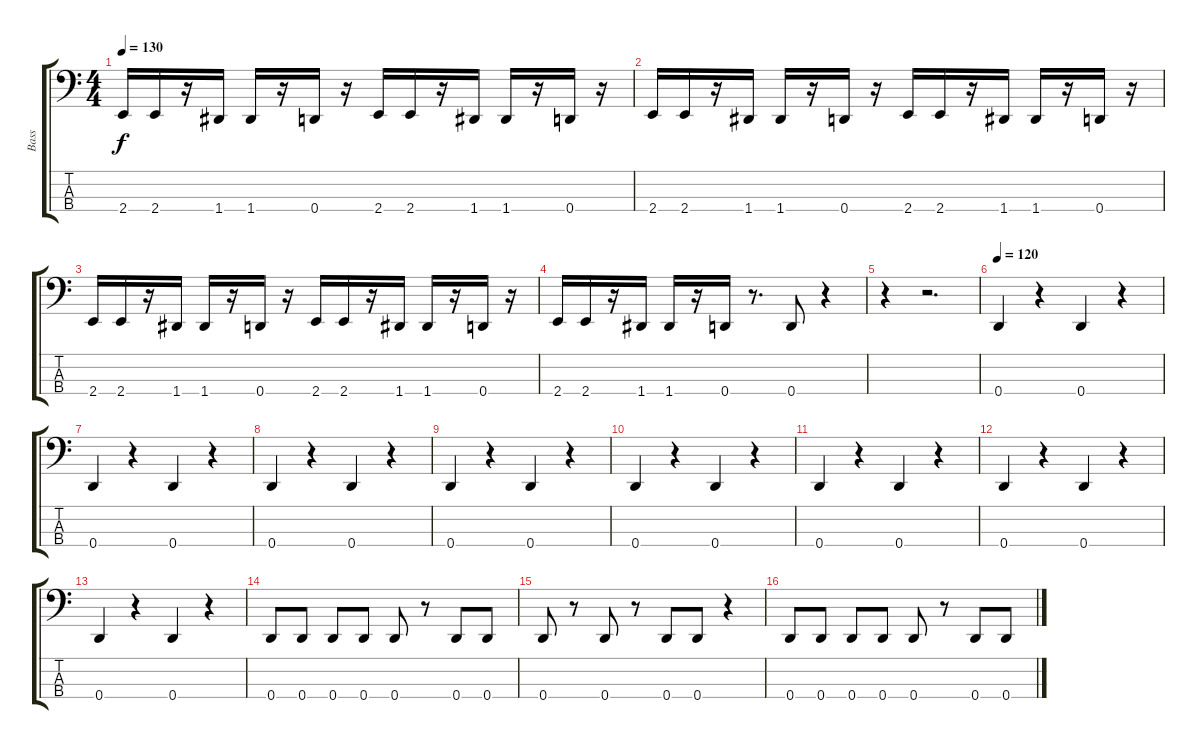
\track ("Bass" "Bass") {instrument electricbasspick}
\staff {score tabs}
\tuning (G2 D2 A1 D1) {hide}
\ts (4 4)
\tempo 130
\clef f4
\ks c
2.4.16{dy f} 2.4.16 r.16 1.4.16 1.4.16 r.16 0.4.16 r.16 2.4.16 2.4.16 r.16 1.4.16 1.4.16 r.16 0.4.16 r.16 |
2.4.16 2.4.16 r.16 1.4.16 1.4.16 r.16 0.4.16 r.16 2.4.16 2.4.16 r.16 1.4.16 1.4.16 r.16 0.4.16 r.16 |
2.4.16 2.4.16 r.16 1.4.16 1.4.16 r.16 0.4.16 r.16 2.4.16 2.4.16 r.16 1.4.16 1.4.16 r.16 0.4.16 r.16 |
2.4.16 2.4.16 r.16 1.4.16 1.4.16 r.16 0.4.16 r.8{d} 0.4.8 r.4 |
r.4 r.2{d} |
\tempo 120
0.4.4 r.4 0.4.4 r.4 |
0.4.4 r.4 0.4.4 r.4 |
0.4.4 r.4 0.4.4 r.4 |
0.4.4 r.4 0.4.4 r.4 |
0.4.4 r.4 0.4.4 r.4 |
0.4.4 r.4 0.4.4 r.4 |
0.4.4 r.4 0.4.4 r.4 |
0.4.4 r.4 0.4.4 r.4 |
0.4.8 0.4.8 0.4.8 0.4.8 0.4.8 r.8 0.4.8 0.4.8 |
0.4.8 r.8 0.4.8 r.8 0.4.8 0.4.8 r.4 |
0.4.8 0.4.8 0.4.8 0.4.8 0.4.8 r.8 0.4.8 0.4.8
